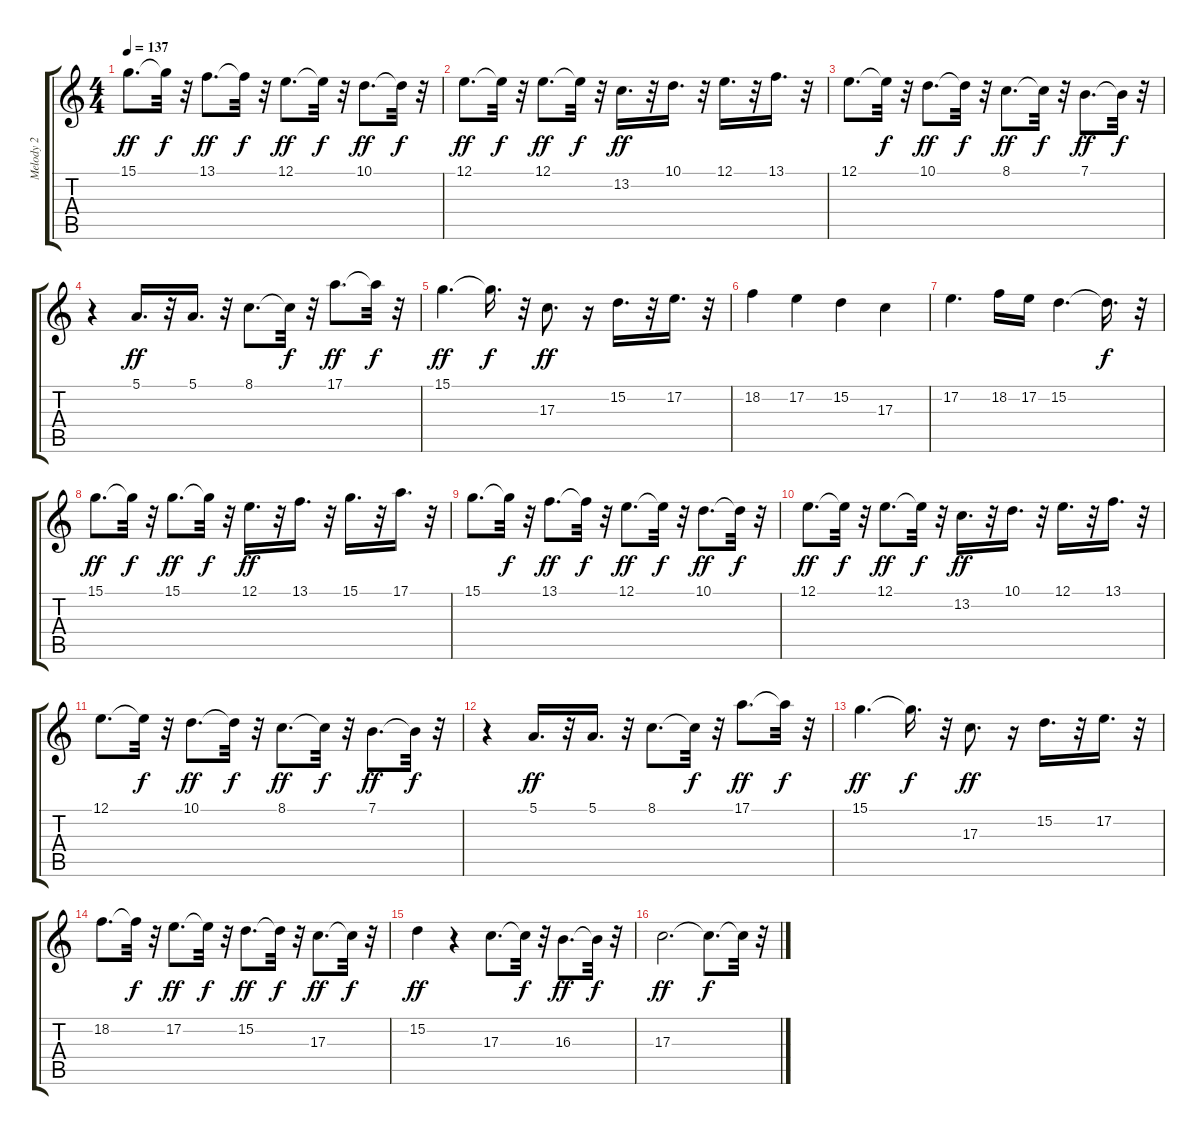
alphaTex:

\track ("Melody 2" "Melody 2") {instrument piccolo}
\staff {score tabs}
\tuning (E4 B3 G3 D3 A2 E2) {hide}
\ts (4 4)
\tempo 137
\clef g2
\ks c
15.1.8{d dy ff} 15.1{t}.32{dy f} r.32 13.1.8{d dy ff} 13.1{t}.32{dy f} r.32 12.1.8{d dy ff} 12.1{t}.32{dy f} r.32 10.1.8{d dy ff} 10.1{t}.32{dy f} r.32 |
12.1.8{d dy ff} 12.1{t}.32{dy f} r.32 12.1.8{d dy ff} 12.1{t}.32{dy f} r.32 13.2.16{d dy ff} r.32 10.1.16{d} r.32 12.1.16{d} r.32 13.1.16{d} r.32 |
12.1.8{d} 12.1{t}.32{dy f} r.32 10.1.8{d dy ff} 10.1{t}.32{dy f} r.32 8.1.8{d dy ff} 8.1{t}.32{dy f} r.32 7.1.8{d dy ff} 7.1{t}.32{dy f} r.32 |
r.4 5.1.16{d dy ff} r.32 5.1.16{d} r.32 8.1.8{d} 8.1{t}.32{dy f} r.32 17.1.8{d dy ff} 17.1{t}.32{dy f} r.32 |
15.1.4{d dy ff} 15.1{t}.16{d dy f} r.32 17.3.8{d dy ff} r.16 15.2.16{d} r.32 17.2.16{d} r.32 |
18.2.4 17.2.4 15.2.4 17.3.4 |
17.2.4{d} 18.2.16 17.2.16 15.2.4{d} 15.2{t}.16{d dy f} r.32 |
15.1.8{d dy ff} 15.1{t}.32{dy f} r.32 15.1.8{d dy ff} 15.1{t}.32{dy f} r.32 12.1.16{d dy ff} r.32 13.1.16{d} r.32 15.1.16{d} r.32 17.1.16{d} r.32 |
15.1.8{d} 15.1{t}.32{dy f} r.32 13.1.8{d dy ff} 13.1{t}.32{dy f} r.32 12.1.8{d dy ff} 12.1{t}.32{dy f} r.32 10.1.8{d dy ff} 10.1{t}.32{dy f} r.32 |
12.1.8{d dy ff} 12.1{t}.32{dy f} r.32 12.1.8{d dy ff} 12.1{t}.32{dy f} r.32 13.2.16{d dy ff} r.32 10.1.16{d} r.32 12.1.16{d} r.32 13.1.16{d} r.32 |
12.1.8{d} 12.1{t}.32{dy f} r.32 10.1.8{d dy ff} 10.1{t}.32{dy f} r.32 8.1.8{d dy ff} 8.1{t}.32{dy f} r.32 7.1.8{d dy ff} 7.1{t}.32{dy f} r.32 |
r.4 5.1.16{d dy ff} r.32 5.1.16{d} r.32 8.1.8{d} 8.1{t}.32{dy f} r.32 17.1.8{d dy ff} 17.1{t}.32{dy f} r.32 |
15.1.4{d dy ff} 15.1{t}.16{d dy f} r.32 17.3.8{d dy ff} r.16 15.2.16{d} r.32 17.2.16{d} r.32 |
18.2.8{d} 18.2{t}.32{dy f} r.32 17.2.8{d dy ff} 17.2{t}.32{dy f} r.32 15.2.8{d dy ff} 15.2{t}.32{dy f} r.32 17.3.8{d dy ff} 17.3{t}.32{dy f} r.32 |
15.2.4{dy ff} r.4 17.3.8{d} 17.3{t}.32{dy f} r.32 16.3.8{d dy ff} 16.3{t}.32{dy f} r.32 |
17.3.2{d dy ff} 17.3{t}.8{d dy f} 17.3{t}.32 r.32
